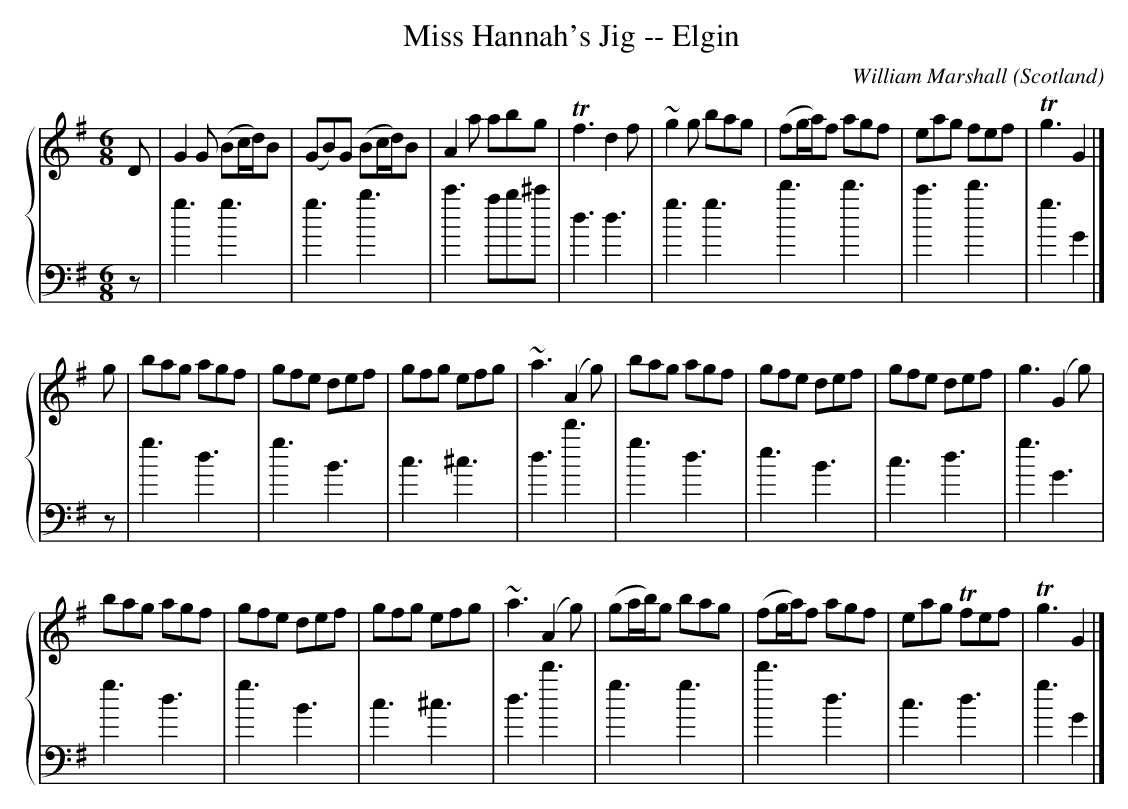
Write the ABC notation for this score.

X:1
T:Miss Hannah's Jig -- Elgin
C:William Marshall
L:1/8
M:6/8
O:Scotland
K:G
%%staves {1 2}
V:1
D |\
G2G (Bc/d/)B | (GB)G (Bc/d/)B | A2 a abg | !trill!f3 d2 f |\
~g2 g bag | (fg/a/)f agf | eag fef | !trill!g3 G2 |]
g | \
bag agf | gfe def | gfg efg | ~a3 (A2g) |\
bag agf | gfe def | gfe def | g3 (G2g) |
bag agf | gfe def | gfg efg | ~a3 (A2g) | \
(ga/b/)g bag | (fg/a/)f agf | eag !trill!fef | !trill!g3 G2 |]
V:2 clef=bass
z | g3 g3 | g3 b3 | c'3 ab^c' | d3 d3 | g3 g3 d'3 d'3 | c'3 d'3 | g3 G2 |]
z | g3 d3 | g3 B3 | c3 ^c3 | d3 d'3 | g3 d3 | e3 B3 | c3 d3 | g3 G3 | \
g3 d3 | g3 B3 | c3 ^c3 | d3 d'3 | g3 g3 | d'3 d3 | c3 d3 | g3 G2 |]
